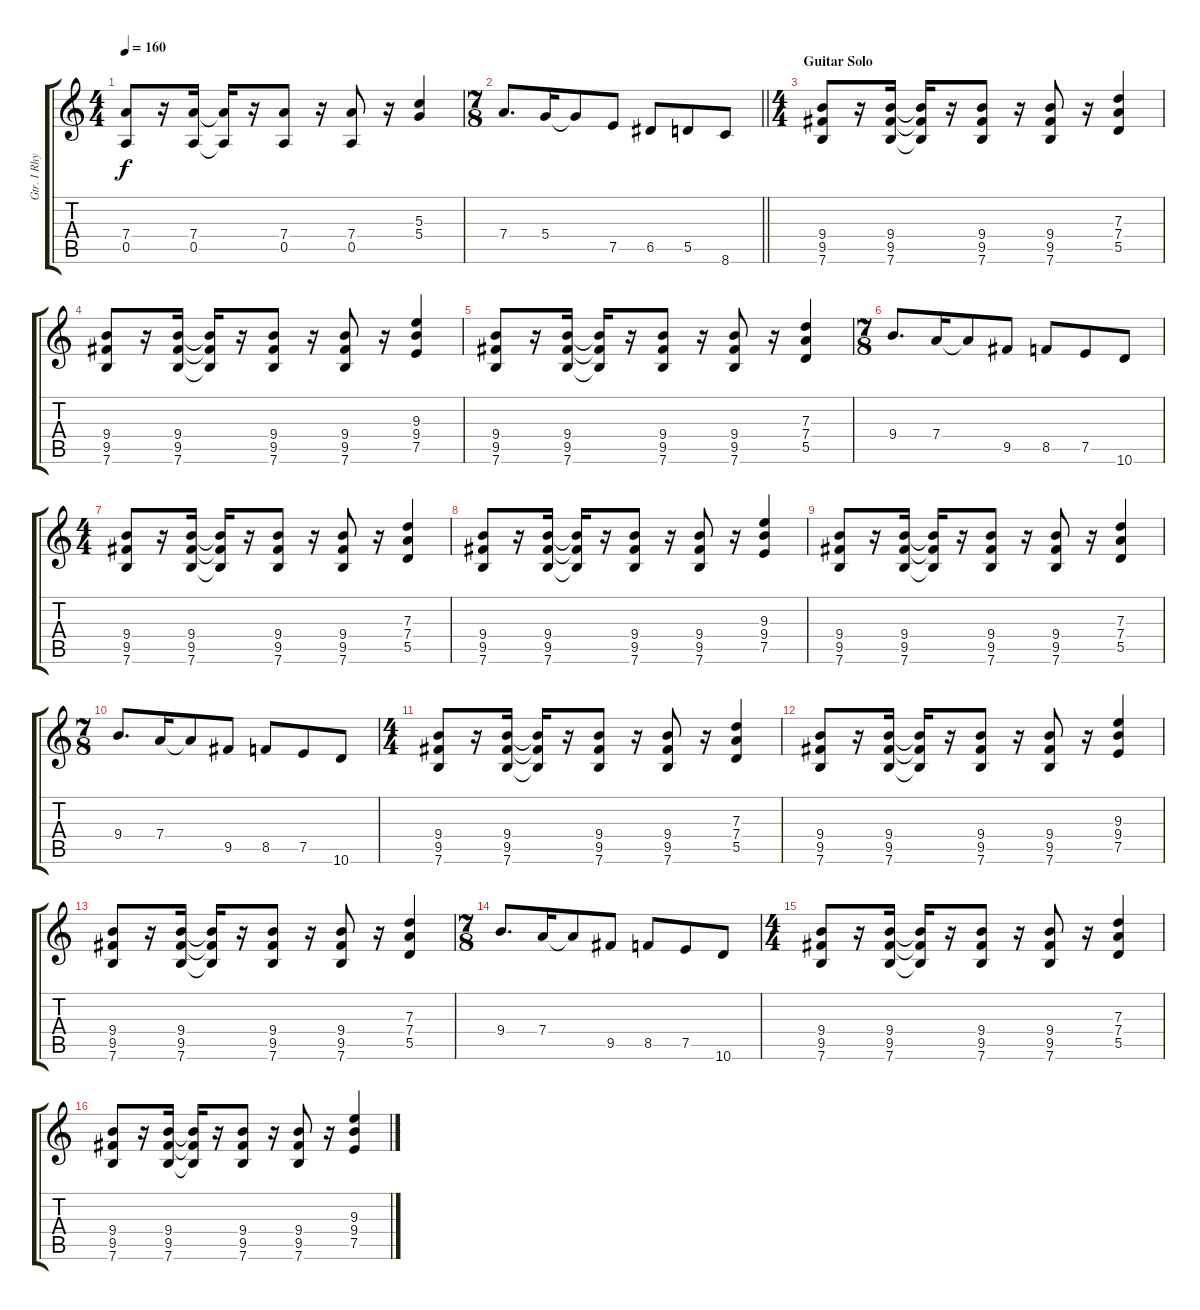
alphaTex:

\track ("Gtr. I Rhytm" "Gtr. I Rhy") {instrument overdrivenguitar}
\staff {score tabs}
\tuning (E4 B3 G3 D3 A2 E2) {hide}
\ts (4 4)
\tempo 160
\clef g2
\ks c
(7.4 0.5).8{dy f} r.16 (7.4 0.5).16 (7.4{t} 0.5{t}).16 r.16 (7.4 0.5).8 r.16 (7.4 0.5).8 r.16 (5.3 5.4).4 |
\ts (7 8)
\barLineRight lightlight
7.4.8{d} 5.4.16 5.4{t}.8 7.5.8 6.5.8 5.5.8 8.6.8 |
\ts (4 4)
\section ("" "Guitar Solo")
(9.4 9.5 7.6).8 r.16 (9.4 9.5 7.6).16 (9.4{t} 9.5{t} 7.6{t}).16 r.16 (9.4 9.5 7.6).8 r.16 (9.4 9.5 7.6).8 r.16 (7.3 7.4 5.5).4 |
(9.4 9.5 7.6).8 r.16 (9.4 9.5 7.6).16 (9.4{t} 9.5{t} 7.6{t}).16 r.16 (9.4 9.5 7.6).8 r.16 (9.4 9.5 7.6).8 r.16 (9.3 9.4 7.5).4 |
(9.4 9.5 7.6).8 r.16 (9.4 9.5 7.6).16 (9.4{t} 9.5{t} 7.6{t}).16 r.16 (9.4 9.5 7.6).8 r.16 (9.4 9.5 7.6).8 r.16 (7.3 7.4 5.5).4 |
\ts (7 8)
9.4.8{d} 7.4.16 7.4{t}.8 9.5.8 8.5.8 7.5.8 10.6.8 |
\ts (4 4)
(9.4 9.5 7.6).8 r.16 (9.4 9.5 7.6).16 (9.4{t} 9.5{t} 7.6{t}).16 r.16 (9.4 9.5 7.6).8 r.16 (9.4 9.5 7.6).8 r.16 (7.3 7.4 5.5).4 |
(9.4 9.5 7.6).8 r.16 (9.4 9.5 7.6).16 (9.4{t} 9.5{t} 7.6{t}).16 r.16 (9.4 9.5 7.6).8 r.16 (9.4 9.5 7.6).8 r.16 (9.3 9.4 7.5).4 |
(9.4 9.5 7.6).8 r.16 (9.4 9.5 7.6).16 (9.4{t} 9.5{t} 7.6{t}).16 r.16 (9.4 9.5 7.6).8 r.16 (9.4 9.5 7.6).8 r.16 (7.3 7.4 5.5).4 |
\ts (7 8)
9.4.8{d} 7.4.16 7.4{t}.8 9.5.8 8.5.8 7.5.8 10.6.8 |
\ts (4 4)
(9.4 9.5 7.6).8 r.16 (9.4 9.5 7.6).16 (9.4{t} 9.5{t} 7.6{t}).16 r.16 (9.4 9.5 7.6).8 r.16 (9.4 9.5 7.6).8 r.16 (7.3 7.4 5.5).4 |
(9.4 9.5 7.6).8 r.16 (9.4 9.5 7.6).16 (9.4{t} 9.5{t} 7.6{t}).16 r.16 (9.4 9.5 7.6).8 r.16 (9.4 9.5 7.6).8 r.16 (9.3 9.4 7.5).4 |
(9.4 9.5 7.6).8 r.16 (9.4 9.5 7.6).16 (9.4{t} 9.5{t} 7.6{t}).16 r.16 (9.4 9.5 7.6).8 r.16 (9.4 9.5 7.6).8 r.16 (7.3 7.4 5.5).4 |
\ts (7 8)
9.4.8{d} 7.4.16 7.4{t}.8 9.5.8 8.5.8 7.5.8 10.6.8 |
\ts (4 4)
(9.4 9.5 7.6).8 r.16 (9.4 9.5 7.6).16 (9.4{t} 9.5{t} 7.6{t}).16 r.16 (9.4 9.5 7.6).8 r.16 (9.4 9.5 7.6).8 r.16 (7.3 7.4 5.5).4 |
(9.4 9.5 7.6).8 r.16 (9.4 9.5 7.6).16 (9.4{t} 9.5{t} 7.6{t}).16 r.16 (9.4 9.5 7.6).8 r.16 (9.4 9.5 7.6).8 r.16 (9.3 9.4 7.5).4
